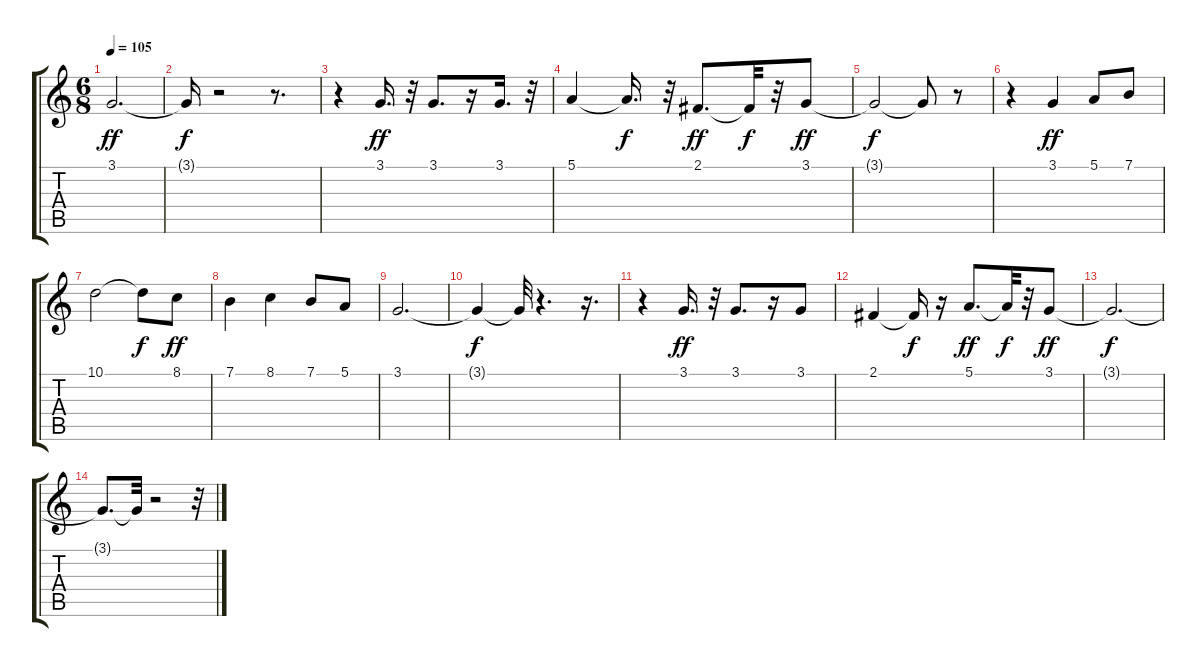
\track "" {instrument panflute}
\staff {score tabs}
\tuning (E4 B3 G3 D3 A2 E2) {hide}
\ts (6 8)
\tempo 105
\clef g2
\ks c
3.1.2{d dy ff} |
3.1{t}.16{dy f} r.2 r.8{d} |
r.4 3.1.16{d dy ff} r.32 3.1.8{d} r.16 3.1.16{d} r.32 |
5.1.4 5.1{t}.16{d dy f} r.32 2.1.8{d dy ff} 2.1{t}.32{dy f} r.32 3.1.8{dy ff} |
3.1{t}.2{dy f} 3.1{t}.8 r.8 |
r.4 3.1.4{dy ff} 5.1.8 7.1.8 |
10.1.2 10.1{t}.8{dy f} 8.1.8{dy ff} |
7.1.4 8.1.4 7.1.8 5.1.8 |
3.1.2{d} |
3.1{t}.4{dy f} 3.1{t}.32 r.4{d} r.16{d} |
r.4 3.1.16{d dy ff} r.32 3.1.8{d} r.16 3.1.8 |
2.1.4 2.1{t}.16{dy f} r.16 5.1.8{d dy ff} 5.1{t}.32{dy f} r.32 3.1.8{dy ff} |
3.1{t}.2{d dy f} |
3.1{t}.8{d} 3.1{t}.32 r.2 r.32
